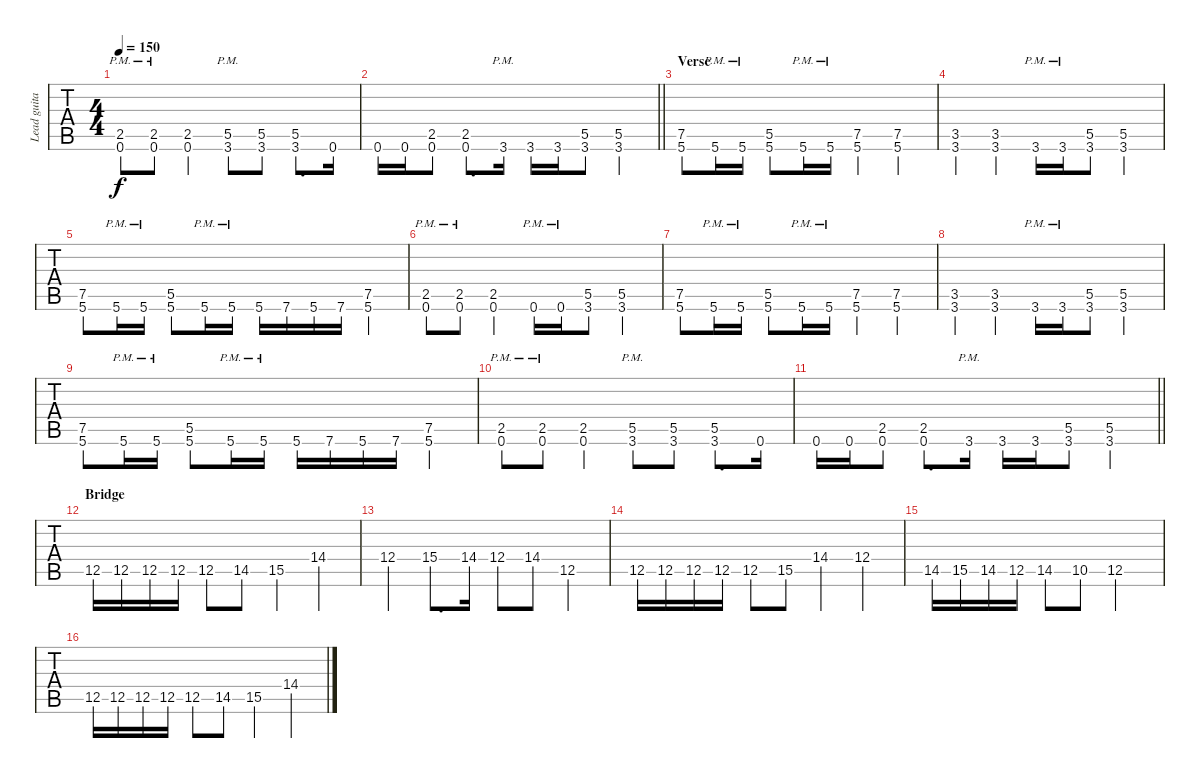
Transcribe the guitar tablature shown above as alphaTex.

\track ("Lead guitar" "Lead guita") {instrument overdrivenguitar}
\staff {tabs}
\tuning (D4 A3 F3 C3 G2 D2) {hide}
\ts (4 4)
\tempo 150
\clef g2
\ks c
(2.5{pm} 0.6).8{dy f} (2.5{pm} 0.6).8 (2.5 0.6).4 (5.5 3.6{pm}).8 (5.5 3.6).8 (5.5 3.6).8{d} 0.6.16 |
\barLineRight lightlight
0.6.16 0.6.16 (2.5 0.6).8 (2.5 0.6).8{d} 3.6{pm}.16 3.6.16 3.6.16 (5.5 3.6).8 (5.5 3.6).4 |
\section ("" "Verse")
(7.5 5.6).8 5.6{pm}.16 5.6{pm}.16 (5.5 5.6).8 5.6{pm}.16 5.6{pm}.16 (7.5 5.6).4 (7.5 5.6).4 |
(3.5 3.6).4 (3.5 3.6).4 3.6{pm}.16 3.6{pm}.16 (5.5 3.6).8 (5.5 3.6).4 |
(7.5 5.6).8 5.6{pm}.16 5.6{pm}.16 (5.5 5.6).8 5.6{pm}.16 5.6{pm}.16 5.6.16 7.6.16 5.6.16 7.6.16 (7.5 5.6).4 |
(2.5{pm} 0.6).8 (2.5{pm} 0.6).8 (2.5 0.6).4 0.6{pm}.16 0.6{pm}.16 (5.5 3.6).8 (5.5 3.6).4 |
(7.5 5.6).8 5.6{pm}.16 5.6{pm}.16 (5.5 5.6).8 5.6{pm}.16 5.6{pm}.16 (7.5 5.6).4 (7.5 5.6).4 |
(3.5 3.6).4 (3.5 3.6).4 3.6{pm}.16 3.6{pm}.16 (5.5 3.6).8 (5.5 3.6).4 |
(7.5 5.6).8 5.6{pm}.16 5.6{pm}.16 (5.5 5.6).8 5.6{pm}.16 5.6{pm}.16 5.6.16 7.6.16 5.6.16 7.6.16 (7.5 5.6).4 |
(2.5{pm} 0.6).8 (2.5{pm} 0.6).8 (2.5 0.6).4 (5.5 3.6{pm}).8 (5.5 3.6).8 (5.5 3.6).8{d} 0.6.16 |
\barLineRight lightlight
0.6.16 0.6.16 (2.5 0.6).8 (2.5 0.6).8{d} 3.6{pm}.16 3.6.16 3.6.16 (5.5 3.6).8 (5.5 3.6).4 |
\section ("" "Bridge")
12.5.16 12.5.16 12.5.16 12.5.16 12.5.8 14.5.8 15.5.4 14.4.4 |
12.4.4 15.4.8{d} 14.4.16 12.4.8 14.4.8 12.5.4 |
12.5.16 12.5.16 12.5.16 12.5.16 12.5.8 15.5.8 14.4.4 12.4.4 |
14.5.16 15.5.16 14.5.16 12.5.16 14.5.8 10.5.8 12.5.2 |
12.5.16 12.5.16 12.5.16 12.5.16 12.5.8 14.5.8 15.5.4 14.4.4
